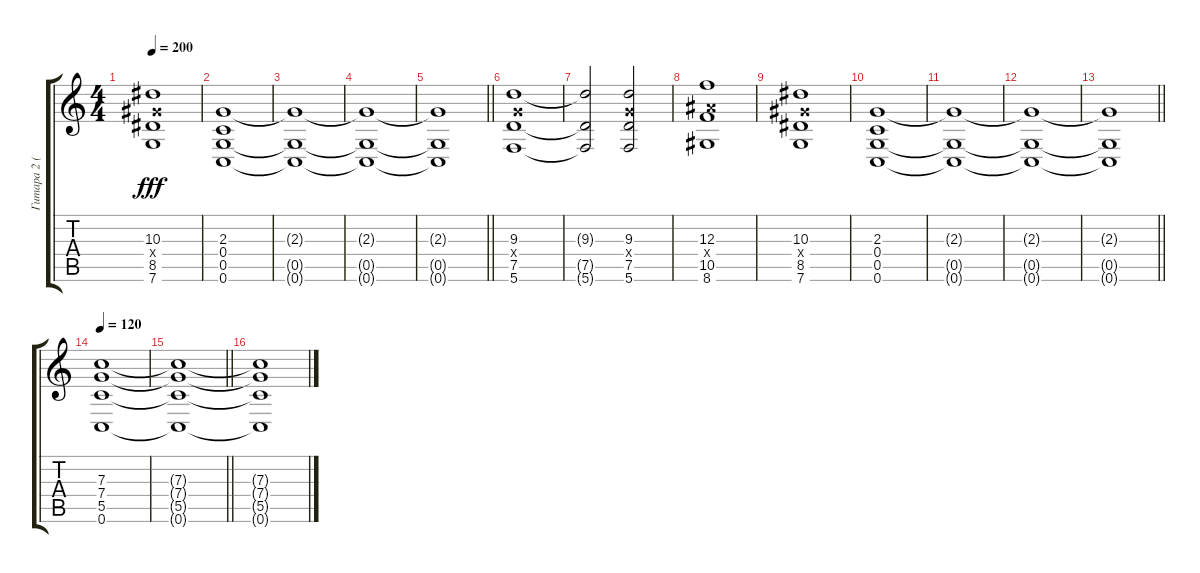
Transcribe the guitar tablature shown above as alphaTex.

\track ("Гитара 2 (перегруз)" "Гитара 2 (") {instrument distortionguitar}
\staff {score tabs}
\tuning (D4 A3 F3 C3 G2 C2) {hide}
\ts (4 4)
\tempo 200
\clef g2
\ks c
(10.3 8.4{x} 8.5 7.6).1{dy fff} |
(2.3 0.4 0.5 0.6).1 |
(2.3{t} 0.5{t} 0.6{t}).1 |
(2.3{t} 0.5{t} 0.6{t}).1 |
\barLineRight lightlight
(2.3{t} 0.5{t} 0.6{t}).1 |
(9.3 7.4{x} 7.5 5.6).1 |
(9.3{t} 7.5{t} 5.6{t}).2 (9.3 7.4{x} 7.5 5.6).2 |
(12.3 10.4{x} 10.5 8.6).1 |
(10.3 8.4{x} 8.5 7.6).1 |
(2.3 0.4 0.5 0.6).1 |
(2.3{t} 0.5{t} 0.6{t}).1 |
(2.3{t} 0.5{t} 0.6{t}).1 |
\barLineRight lightlight
(2.3{t} 0.5{t} 0.6{t}).1 |
\section ("" " ")
\tempo 120
(7.3 7.4 5.5 0.6).1 |
\barLineRight lightlight
(7.3{t} 7.4{t} 5.5{t} 0.6{t}).1 |
(7.3{t} 7.4{t} 5.5{t} 0.6{t}).1
